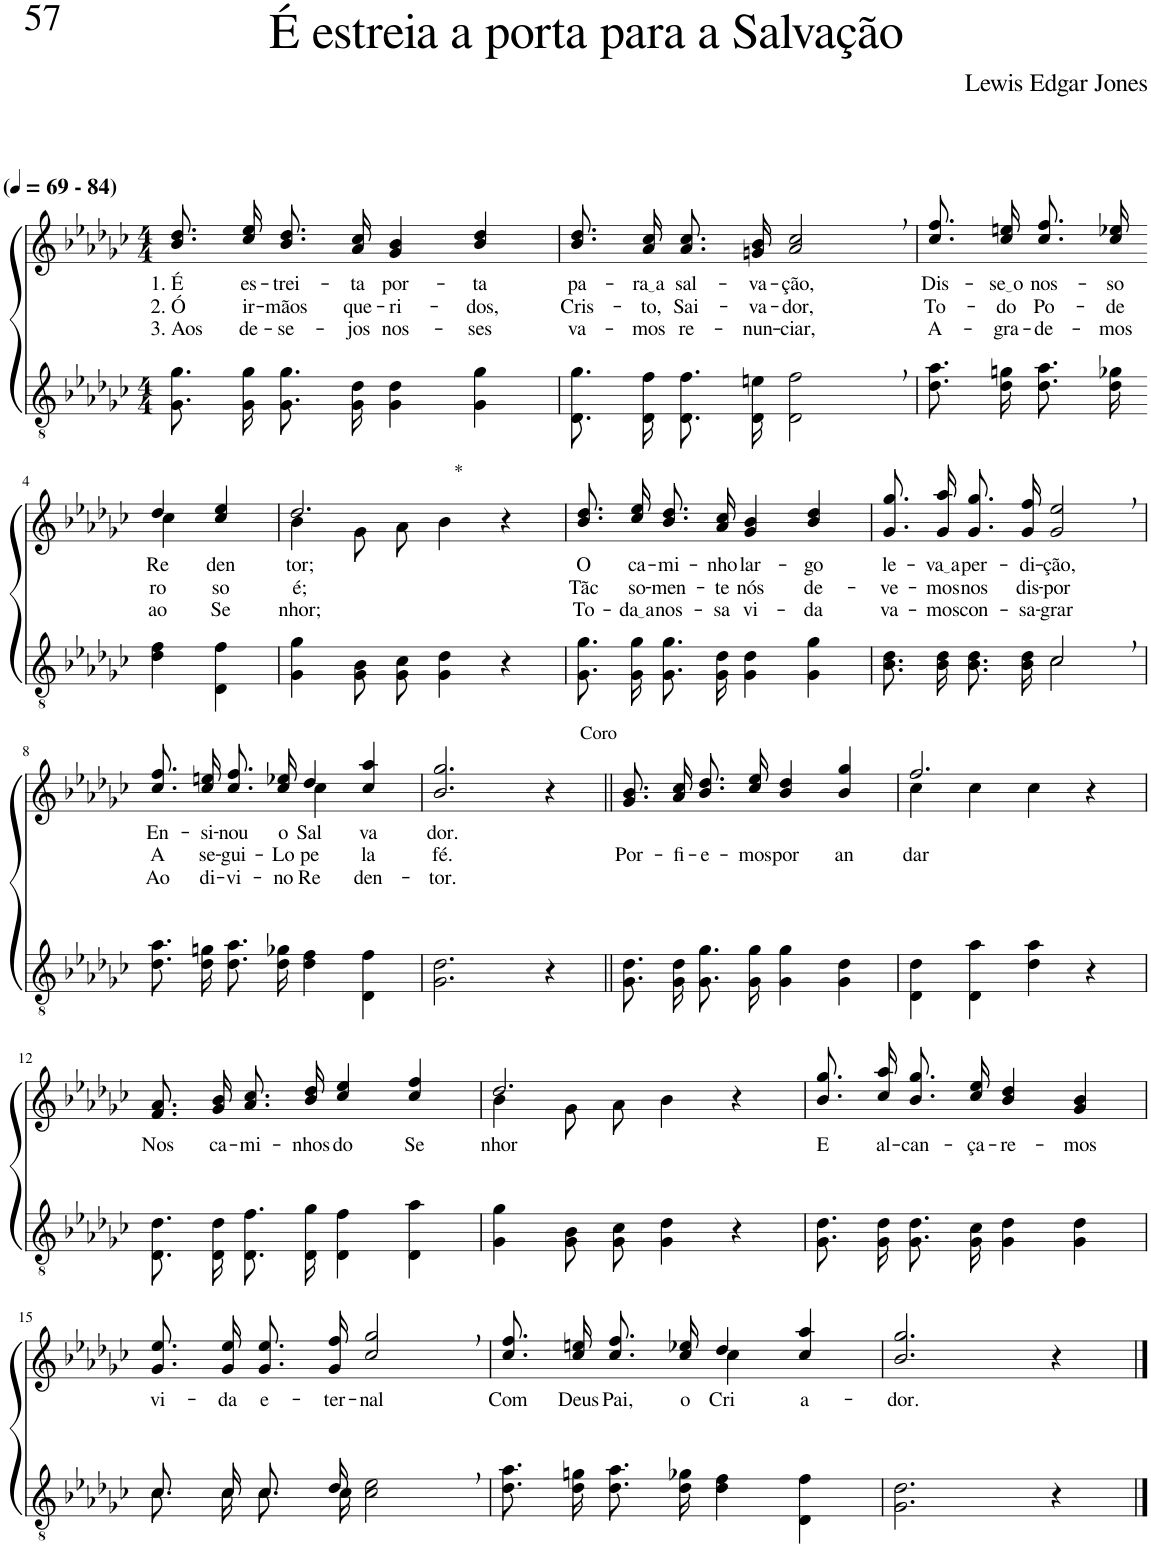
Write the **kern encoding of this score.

**kern	**kern	**text	**text	**text
*part2	*part1	*part1	*part1	*part1
*staff2	*staff1	*staff1	*staff1	*staff1
*I"Parte III e IV	*I"Parte I e II	*	*	*
*clefGv2	*clefG2	*	*	*
*Trd3c5	*Trd3c5	*	*	*
*k[b-e-a-d-g-c-]	*k[b-e-a-d-g-c-]	*	*	*
*M4/4	*M4/4	*	*	*
*MM69	*MM69	*	*	*
=1	=1	=1	=1	=1
!	!LO:TX:a:B:t=(	!	!	!
!	!LO:TX:a:B:t=- 84)	!	!	!
!	!	!LO:LY:b	!LO:LY:b	!LO:LY:b
8.G-\ 8.g-\L	8.b-\ 8.dd-\L	1. É	2. Ó	3. Aos
!	!	!LO:LY:b	!LO:LY:b	!LO:LY:b
16G-\ 16g-\Jk	16cc-\ 16ee-\Jk	es-	ir-	de-
!	!	!LO:LY:b	!LO:LY:b	!LO:LY:b
8.G-\ 8.g-\L	8.b-\ 8.dd-\L	-trei-	-mãos	-se-
!	!	!LO:LY:b	!LO:LY:b	!LO:LY:b
16G-\ 16d-\Jk	16a-\ 16cc-\Jk	-ta	que-	-jos
!	!	!LO:LY:b	!LO:LY:b	!LO:LY:b
4G-\ 4d-\	4g-/ 4b-/	por-	-ri-	nos-
!	!	!LO:LY:b	!LO:LY:b	!LO:LY:b
4G-\ 4g-\	4b-/ 4dd-/	-ta	-dos,	-ses
=2	=2	=2	=2	=2
!	!	!LO:LY:b	!LO:LY:b	!LO:LY:b
8.D-/ 8.g-/L	8.b-\ 8.dd-\L	pa-	Cris-	va-
!	!	!LO:LY:b	!LO:LY:b	!LO:LY:b
16D-/ 16f/Jk	16a-\ 16cc-\Jk	ra a	-to,	-mos
!	!	!LO:LY:b	!LO:LY:b	!LO:LY:b
8.D-/ 8.f/L	8.a-/ 8.cc-/L	sal-	Sai-	re-
!	!	!LO:LY:b	!LO:LY:b	!LO:LY:b
16D-/ 16en/Jk	16gn/ 16b-/Jk	-va-	-va-	-nun-
!	!	!LO:LY:b	!LO:LY:b	!LO:LY:b
2D-\, 2f\,	2a-/, 2cc-/,	-ção,	-dor,	-ciar,
=3	=3	=3	=3	=3
!	!	!LO:LY:b	!LO:LY:b	!LO:LY:b
8.d-\ 8.a-\L	8.cc-\ 8.ff\L	Dis-	To-	A-
!	!	!LO:LY:b	!LO:LY:b	!LO:LY:b
16d-\ 16gn\Jk	16cc-\ 16een\Jk	se o	-do	-gra-
!	!	!LO:LY:b	!LO:LY:b	!LO:LY:b
8.d-\ 8.a-\L	8.cc-\ 8.ff\L	nos-	Po-	-de-
!	!	!LO:LY:b	!LO:LY:b	!LO:LY:b
16d-\ 16g-X\Jk	16cc-\ 16ee-X\Jk	-so	-de-	-mos
!!LO:LB:g=z
=4-	=4-	=4-	=4-	=4-
*	*^	*	*	*
!	!	!	!LO:LY:b	!LO:LY:b	!LO:LY:b
4d-\ 4f\	4dd-/	4cc-\	Re-	-ro-	ao
!	!	!	!LO:LY:b	!LO:LY:b	!LO:LY:b
4D-\ 4f\	4cc-/ 4ee-/	4ryy	-den-	-so	Se-
=5	=5	=5	=5	=5	=5
!	!	!	!LO:LY:b	!LO:LY:b	!LO:LY:b
4G-\ 4g-\	2.dd-/	4b-\	-tor;	é;	-nhor;
8G-/ 8B-/L	.	8g-\L	.	.	.
8G-/ 8c-/J	.	8a-\J	.	.	.
!	!	!LO:TX:a:t=*	!	!	!
4G-\ 4d-\	.	4b-\	.	.	.
4r	4r	4ryy	.	.	.
=6	=6	=6	=6	=6	=6
!	!	!	!LO:LY:b	!LO:LY:b	!LO:LY:b
*	*v	*v	*	*	*
8.G-\ 8.g-\L	8.b-\ 8.dd-\L	O	Tãc	To-
!	!	!LO:LY:b	!LO:LY:b	!LO:LY:b
16G-\ 16g-\Jk	16cc-\ 16ee-\Jk	ca-	so-	da a
!	!	!LO:LY:b	!LO:LY:b	!LO:LY:b
8.G-\ 8.g-\L	8.b-\ 8.dd-\L	-mi-	-men-	nos-
!	!	!LO:LY:b	!LO:LY:b	!LO:LY:b
16G-\ 16d-\Jk	16a-\ 16cc-\Jk	-nho	-te	-sa
!	!	!LO:LY:b	!LO:LY:b	!LO:LY:b
4G-\ 4d-\	4g-/ 4b-/	lar-	nós	vi-
!	!	!LO:LY:b	!LO:LY:b	!LO:LY:b
4G-\ 4g-\	4b-/ 4dd-/	-go	de-	-da
=7	=7	=7	=7	=7
*^	*	*	*	*
!	!	!	!LO:LY:b	!LO:LY:b	!LO:LY:b
2ryy	8.B-\ 8.d-\L	8.g-\ 8.gg-\L	le-	-ve-	va-
!	!	!	!LO:LY:b	!LO:LY:b	!LO:LY:b
.	16B-\ 16d-\Jk	16g-\ 16aa-\Jk	va a	-mos	-mos
!	!	!	!LO:LY:b	!LO:LY:b	!LO:LY:b
.	8.B-\ 8.d-\L	8.g-\ 8.gg-\L	per-	nos	con-
!	!	!	!LO:LY:b	!LO:LY:b	!LO:LY:b
.	16B-\ 16d-\Jk	16g-\ 16ff\Jk	-di-	dis-	-sa-
!	!	!	!LO:LY:b	!LO:LY:b	!LO:LY:b
2c-,/	2c-\	2g-/, 2ee-/,	-ção,	-por	-grar
!!LO:LB:g=z
=8	=8	=8	=8	=8	=8
!	!	!	!LO:LY:b	!LO:LY:b	!LO:LY:b
*v	*v	*^	*	*	*
8.d-\ 8.a-\L	8.cc-\ 8.ff\L	2ryy	En-	A	Ao
!	!	!	!LO:LY:b	!LO:LY:b	!LO:LY:b
16d-\ 16gn\Jk	16cc-\ 16een\Jk	.	-si-	se-	di-
!	!	!	!LO:LY:b	!LO:LY:b	!LO:LY:b
8.d-\ 8.a-\L	8.cc-\ 8.ff\L	.	-nou	-gui-	-vi-
!	!	!	!LO:LY:b	!LO:LY:b	!LO:LY:b
16d-\ 16g-X\Jk	16cc-\ 16ee-X\Jk	.	o	-Lo	-no
!	!	!	!LO:LY:b	!LO:LY:b	!LO:LY:b
4d-\ 4f\	4dd-/	4cc-\	Sal-	pe-	Re-
!	!	!	!LO:LY:b	!LO:LY:b	!LO:LY:b
4D-\ 4f\	4cc-/ 4aa-/	4ryy	-va	-la	-den-
=9	=9	=9	=9	=9	=9
!	!	!	!LO:LY:b	!LO:LY:b	!LO:LY:b
*	*v	*v	*	*	*
2.G-\ 2.d-\	2.b-/ 2.gg-/	dor.	fé.	-tor.
!	!LO:TX:a:t=Coro	!	!	!
4r	4r	.	.	.
=10||	=10||	=10||	=10||	=10||
!	!	!	!LO:LY:b	!
8.G-\ 8.d-\L	8.g-/ 8.b-/L	.	Por-	.
!	!	!	!LO:LY:b	!
16G-\ 16d-\Jk	16a-/ 16cc-/Jk	.	-fi-	.
!	!	!	!LO:LY:b	!
8.G-\ 8.g-\L	8.b-\ 8.dd-\L	.	-e-	.
!	!	!	!LO:LY:b	!
16G-\ 16g-\Jk	16cc-\ 16ee-\Jk	.	-mos	.
!	!	!	!LO:LY:b	!
4G-\ 4g-\	4b-/ 4dd-/	.	por	.
!	!	!	!LO:LY:b	!
4G-\ 4d-\	4b-/ 4gg-/	.	an-	.
=11	=11	=11	=11	=11
*	*^	*	*	*
!	!	!	!	!LO:LY:b	!
4D-\ 4d-\	2.ff/	4cc-\	.	-dar	.
4D-\ 4a-\	.	4cc-\	.	.	.
4d-\ 4a-\	.	4cc-\	.	.	.
4r	4r	4ryy	.	.	.
!!LO:LB:g=z
=12	=12	=12	=12	=12	=12
!	!	!	!LO:LY:b	!	!
*	*v	*v	*	*	*
8.D-/ 8.d-/L	8.f/ 8.a-/L	Nos	.	.
!	!	!LO:LY:b	!	!
16D-/ 16d-/Jk	16g-/ 16b-/Jk	ca-	.	.
!	!	!LO:LY:b	!	!
8.D-\ 8.f\L	8.a-\ 8.cc-\L	-mi-	.	.
!	!	!LO:LY:b	!	!
16D-\ 16g-\Jk	16b-\ 16dd-\Jk	-nhos	.	.
!	!	!LO:LY:b	!	!
4D-\ 4f\	4cc-/ 4ee-/	do	.	.
!	!	!LO:LY:b	!	!
4D-\ 4a-\	4cc-/ 4ff/	Se-	.	.
=13	=13	=13	=13	=13
*	*^	*	*	*
!	!	!	!LO:LY:b	!	!
4G-\ 4g-\	2.dd-/	4b-\	-nhor	.	.
8G-/ 8B-/L	.	8g-\L	.	.	.
8G-/ 8c-/J	.	8a-\J	.	.	.
4G-\ 4d-\	.	4b-\	.	.	.
4r	4r	4ryy	.	.	.
=14	=14	=14	=14	=14	=14
!	!	!	!LO:LY:b	!	!
*	*v	*v	*	*	*
8.G-\ 8.d-\L	8.b-\ 8.gg-\L	E	.	.
!	!	!LO:LY:b	!	!
16G-\ 16d-\Jk	16cc-\ 16aa-\Jk	al-	.	.
!	!	!LO:LY:b	!	!
8.G-/ 8.d-/L	8.b-\ 8.gg-\L	-can-	.	.
!	!	!LO:LY:b	!	!
16G-/ 16c-/Jk	16cc-\ 16ee-\Jk	-ça-	.	.
!	!	!LO:LY:b	!	!
4G-\ 4d-\	4b-/ 4dd-/	-re-	.	.
!	!	!LO:LY:b	!	!
4G-\ 4d-\	4g-/ 4b-/	-mos	.	.
!!LO:LB:g=z
=15	=15	=15	=15	=15
*^	*	*	*	*
!	!	!	!LO:LY:b	!	!
8.c-/L	8.c-\L	8.g-\ 8.ee-\L	vi-	.	.
!	!	!	!LO:LY:b	!	!
16c-/Jk	16c-\Jk	16g-\ 16ee-\Jk	-da	.	.
!	!	!	!LO:LY:b	!	!
8.c-/L	8.c-\L	8.g-\ 8.ee-\L	e-	.	.
!	!	!	!LO:LY:b	!	!
16d-/Jk	16c-\Jk	16g-\ 16ff\Jk	-ter-	.	.
!	!	!	!LO:LY:b	!	!
2c-\, 2e-\,	2ryy	2cc-/, 2gg-/,	-nal	.	.
=16	=16	=16	=16	=16	=16
!	!	!	!LO:LY:b	!	!
*v	*v	*^	*	*	*
8.d-\ 8.a-\L	8.cc-\ 8.ff\L	2ryy	Com	.	.
!	!	!	!LO:LY:b	!	!
16d-\ 16gn\Jk	16cc-\ 16een\Jk	.	Deus	.	.
!	!	!	!LO:LY:b	!	!
8.d-\ 8.a-\L	8.cc-\ 8.ff\L	.	Pai,	.	.
!	!	!	!LO:LY:b	!	!
16d-\ 16g-X\Jk	16cc-\ 16ee-X\Jk	.	o	.	.
!	!	!	!LO:LY:b	!	!
4d-\ 4f\	4dd-/	4cc-\	Cri	.	.
!	!	!	!LO:LY:b	!	!
4D-\ 4f\	4cc-/ 4aa-/	4ryy	a-	.	.
=17	=17	=17	=17	=17	=17
!	!	!	!LO:LY:b	!	!
*	*v	*v	*	*	*
2.G-\ 2.d-\	2.b-/ 2.gg-/	-dor.	.	.
4r	4r	.	.	.
==	==	==	==	==
*-	*-	*-	*-	*-
